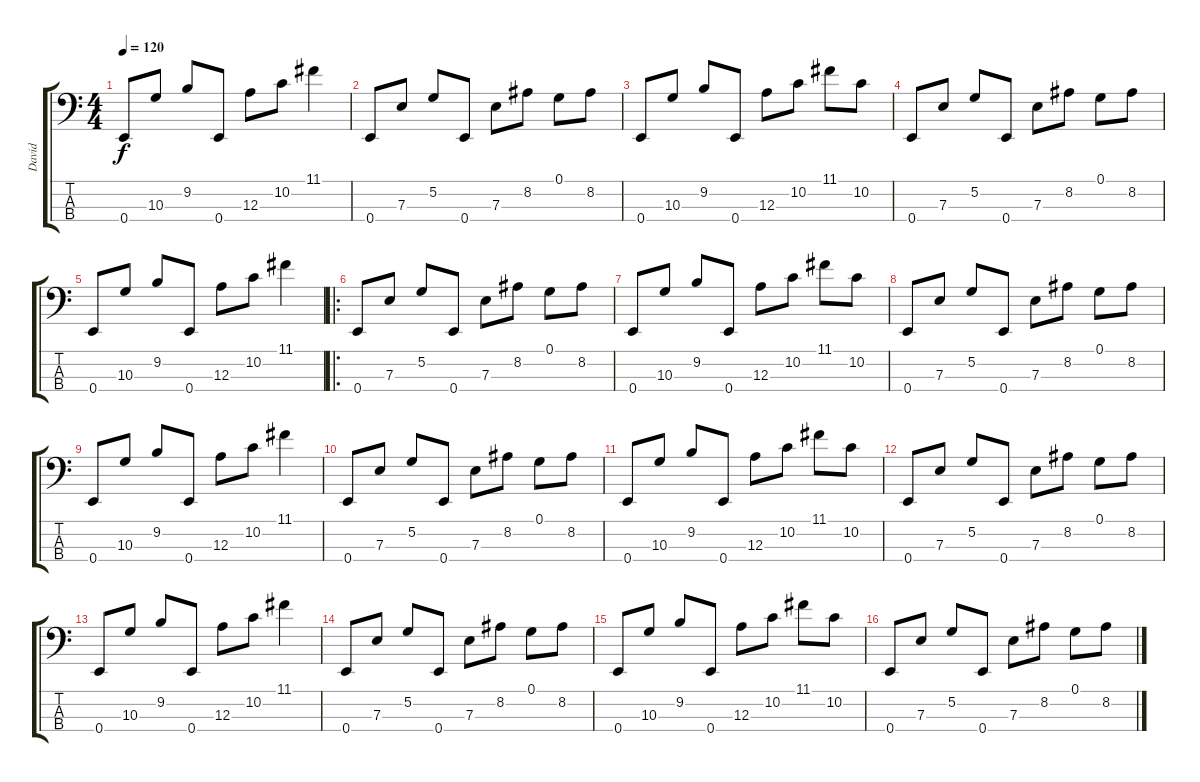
\track ("David" "David") {instrument electricbassfinger}
\staff {score tabs}
\tuning (G2 D2 A1 E1) {hide}
\ts (4 4)
\tempo 120
\clef f4
\ks c
0.4.8{dy f} 10.3.8 9.2.8 0.4.8 12.3.8 10.2.8 11.1.4 |
0.4.8 7.3.8 5.2.8 0.4.8 7.3.8 8.2.8 0.1.8 8.2.8 |
0.4.8 10.3.8 9.2.8 0.4.8 12.3.8 10.2.8 11.1.8 10.2.8 |
0.4.8 7.3.8 5.2.8 0.4.8 7.3.8 8.2.8 0.1.8 8.2.8 |
0.4.8 10.3.8 9.2.8 0.4.8 12.3.8 10.2.8 11.1.4 |
\ro
0.4.8 7.3.8 5.2.8 0.4.8 7.3.8 8.2.8 0.1.8 8.2.8 |
0.4.8 10.3.8 9.2.8 0.4.8 12.3.8 10.2.8 11.1.8 10.2.8 |
0.4.8 7.3.8 5.2.8 0.4.8 7.3.8 8.2.8 0.1.8 8.2.8 |
0.4.8 10.3.8 9.2.8 0.4.8 12.3.8 10.2.8 11.1.4 |
0.4.8 7.3.8 5.2.8 0.4.8 7.3.8 8.2.8 0.1.8 8.2.8 |
0.4.8 10.3.8 9.2.8 0.4.8 12.3.8 10.2.8 11.1.8 10.2.8 |
0.4.8 7.3.8 5.2.8 0.4.8 7.3.8 8.2.8 0.1.8 8.2.8 |
0.4.8 10.3.8 9.2.8 0.4.8 12.3.8 10.2.8 11.1.4 |
0.4.8 7.3.8 5.2.8 0.4.8 7.3.8 8.2.8 0.1.8 8.2.8 |
0.4.8 10.3.8 9.2.8 0.4.8 12.3.8 10.2.8 11.1.8 10.2.8 |
0.4.8 7.3.8 5.2.8 0.4.8 7.3.8 8.2.8 0.1.8 8.2.8
